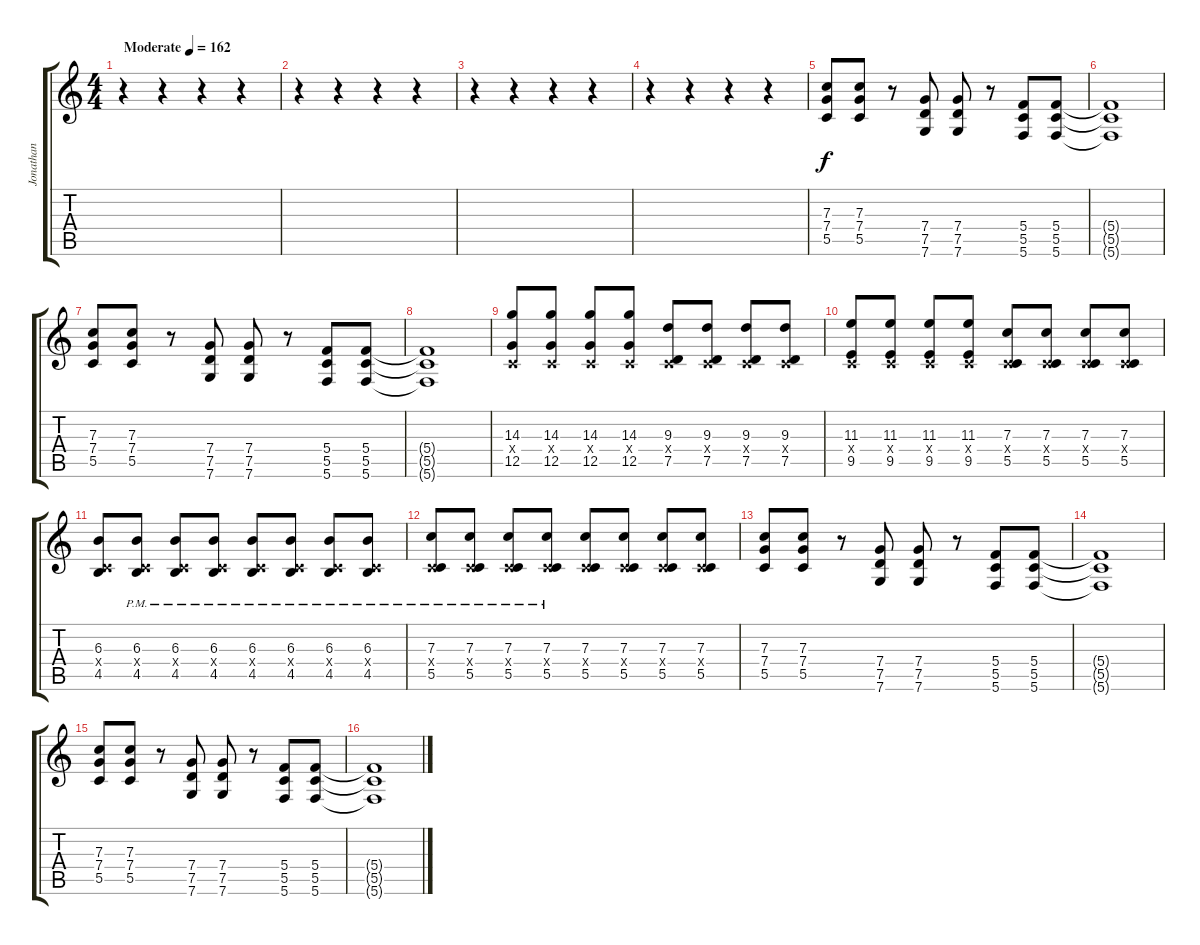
\track ("Jonathan" "Jonathan") {instrument distortionguitar}
\staff {score tabs}
\tuning (D4 A3 F3 C3 G2 C2) {hide}
\ts (4 4)
\tempo (162 "Moderate")
\clef g2
\ks c
r.4{dy f instrument distortionguitar} r.4 r.4 r.4 |
r.4 r.4 r.4 r.4 |
r.4 r.4 r.4 r.4 |
r.4 r.4 r.4 r.4 |
(7.3 7.4 5.5).8 (7.3 7.4 5.5).8 r.8 (7.4 7.5 7.6).8 (7.4 7.5 7.6).8 r.8 (5.4 5.5 5.6).8 (5.4 5.5 5.6).8 |
(5.4{t} 5.5{t} 5.6{t}).1 |
(7.3 7.4 5.5).8 (7.3 7.4 5.5).8 r.8 (7.4 7.5 7.6).8 (7.4 7.5 7.6).8 r.8 (5.4 5.5 5.6).8 (5.4 5.5 5.6).8 |
(5.4{t} 5.5{t} 5.6{t}).1 |
(14.3 0.4{x} 12.5).8 (14.3 0.4{x} 12.5).8 (14.3 0.4{x} 12.5).8 (14.3 0.4{x} 12.5).8 (9.3 0.4{x} 7.5).8 (9.3 0.4{x} 7.5).8 (9.3 0.4{x} 7.5).8 (9.3 0.4{x} 7.5).8 |
(11.3 0.4{x} 9.5).8 (11.3 0.4{x} 9.5).8 (11.3 0.4{x} 9.5).8 (11.3 0.4{x} 9.5).8 (7.3 0.4{x} 5.5).8 (7.3 0.4{x} 5.5).8 (7.3 0.4{x} 5.5).8 (7.3 0.4{x} 5.5).8 |
(6.3 0.4{x} 4.5).8 (6.3{pm} 0.4{x} 4.5{pm}).8 (6.3{pm} 0.4{x} 4.5{pm}).8 (6.3{pm} 0.4{x} 4.5{pm}).8 (6.3{pm} 0.4{x} 4.5{pm}).8 (6.3{pm} 0.4{x} 4.5{pm}).8 (6.3{pm} 0.4{x} 4.5{pm}).8 (6.3{pm} 0.4{x} 4.5{pm}).8 |
(7.3{pm} 0.4{pm x} 5.5{pm}).8 (7.3{pm} 0.4{x} 5.5{pm}).8 (7.3{pm} 0.4{x} 5.5{pm}).8 (7.3{pm} 0.4{x} 5.5).8 (7.3 0.4{x} 5.5).8 (7.3 0.4{x} 5.5).8 (7.3 0.4{x} 5.5).8 (7.3 0.4{x} 5.5).8 |
(7.3 7.4 5.5).8 (7.3 7.4 5.5).8 r.8 (7.4 7.5 7.6).8 (7.4 7.5 7.6).8 r.8 (5.4 5.5 5.6).8 (5.4 5.5 5.6).8 |
(5.4{t} 5.5{t} 5.6{t}).1 |
(7.3 7.4 5.5).8 (7.3 7.4 5.5).8 r.8 (7.4 7.5 7.6).8 (7.4 7.5 7.6).8 r.8 (5.4 5.5 5.6).8 (5.4 5.5 5.6).8 |
(5.4{t} 5.5{t} 5.6{t}).1
